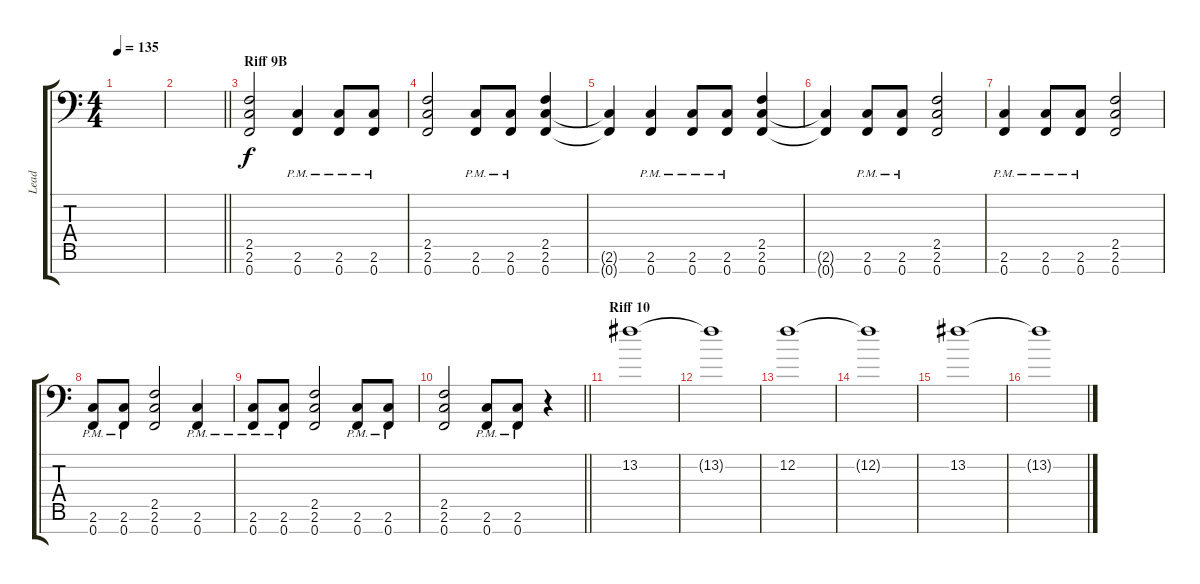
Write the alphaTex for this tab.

\track ("Lead" "Lead") {instrument distortionguitar}
\staff {score tabs}
\tuning (Bb3 F3 Db3 Ab2 Eb2 Bb1 F1) {hide}
\ts (4 4)
\tempo 135
\clef f4
\ks c
|
\barLineRight lightlight
|
\section ("" "Riff 9B")
(2.5 2.6 0.7).2 (2.6{pm} 0.7{pm}).4 (2.6{pm} 0.7{pm}).8 (2.6{pm} 0.7{pm}).8 |
(2.5 2.6 0.7).2 (2.6{pm} 0.7{pm}).8 (2.6{pm} 0.7{pm}).8 (2.5 2.6 0.7).4 |
(2.6{t} 0.7{t}).4 (2.6{pm} 0.7{pm}).4 (2.6{pm} 0.7{pm}).8 (2.6{pm} 0.7{pm}).8 (2.5 2.6 0.7).4 |
(2.6{t} 0.7{t}).4 (2.6{pm} 0.7{pm}).8 (2.6{pm} 0.7{pm}).8 (2.5 2.6 0.7).2 |
(2.6{pm} 0.7{pm}).4 (2.6{pm} 0.7{pm}).8 (2.6{pm} 0.7{pm}).8 (2.5 2.6 0.7).2 |
(2.6{pm} 0.7{pm}).8 (2.6{pm} 0.7{pm}).8 (2.5 2.6 0.7).2 (2.6{pm} 0.7{pm}).4 |
(2.6{pm} 0.7{pm}).8 (2.6{pm} 0.7{pm}).8 (2.5 2.6 0.7).2 (2.6{pm} 0.7{pm}).8 (2.6{pm} 0.7{pm}).8 |
\barLineRight lightlight
(2.5 2.6 0.7).2 (2.6{pm} 0.7{pm}).8 (2.6{pm} 0.7{pm}).8 r.4 |
\section ("" "Riff 10")
13.2.1{volume 9} |
13.2{t}.1 |
12.2.1 |
12.2{t}.1 |
13.2.1 |
13.2{t}.1
